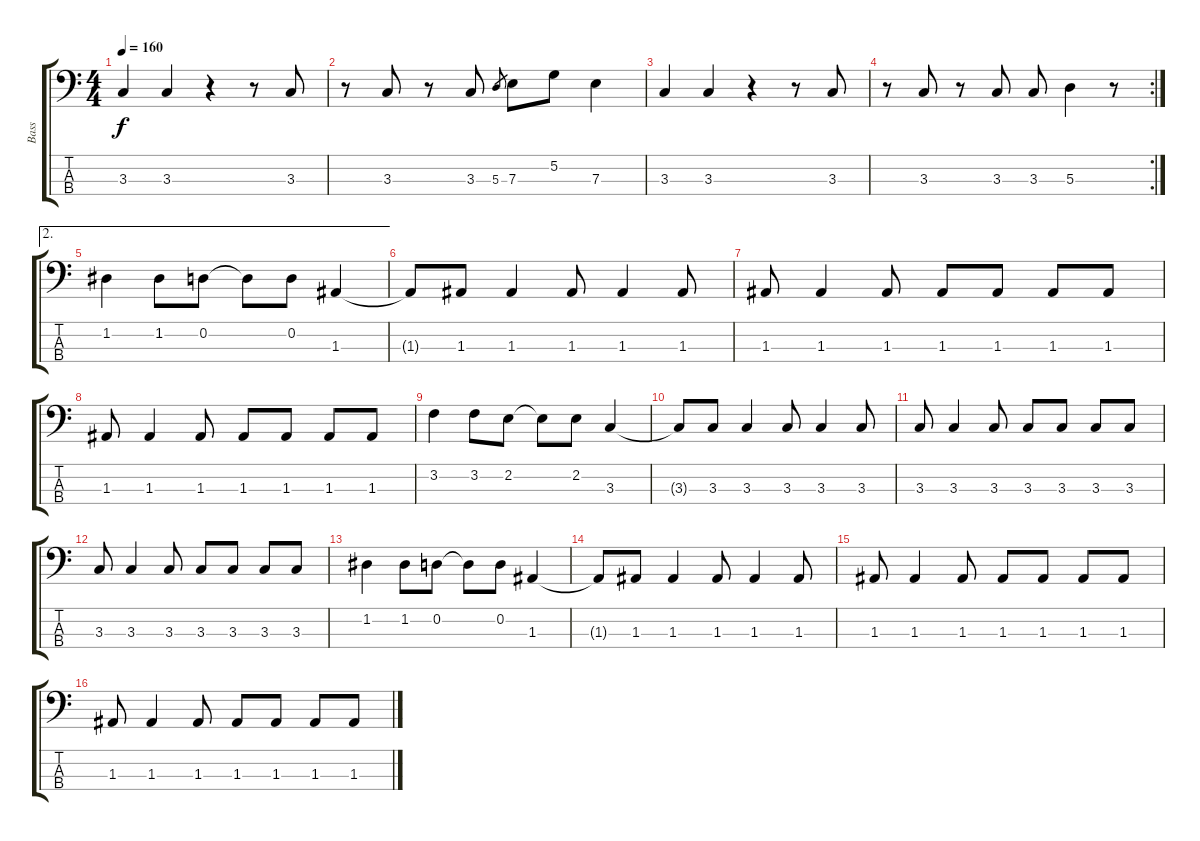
\track ("Bass" "Bass") {instrument electricbasspick}
\staff {score tabs}
\tuning (G2 D2 A1 E1) {hide}
\ts (4 4)
\tempo 160
\clef f4
\ks c
3.3.4{dy f} 3.3.4 r.4 r.8 3.3.8 |
r.8 3.3.8 r.8 3.3.8 5.3.8{gr} 7.3.8 5.2.8 7.3.4 |
3.3.4 3.3.4 r.4 r.8 3.3.8 |
\rc 2
r.8 3.3.8 r.8 3.3.8 3.3.8 5.3.4 r.8 |
\ae 2
1.2.4 1.2.8 0.2.8 0.2{t}.8 0.2.8 1.3.4 |
1.3{t}.8 1.3.8 1.3.4 1.3.8 1.3.4 1.3.8 |
1.3.8 1.3.4 1.3.8 1.3.8 1.3.8 1.3.8 1.3.8 |
1.3.8 1.3.4 1.3.8 1.3.8 1.3.8 1.3.8 1.3.8 |
3.2.4 3.2.8 2.2.8 2.2{t}.8 2.2.8 3.3.4 |
3.3{t}.8 3.3.8 3.3.4 3.3.8 3.3.4 3.3.8 |
3.3.8 3.3.4 3.3.8 3.3.8 3.3.8 3.3.8 3.3.8 |
3.3.8 3.3.4 3.3.8 3.3.8 3.3.8 3.3.8 3.3.8 |
1.2.4 1.2.8 0.2.8 0.2{t}.8 0.2.8 1.3.4 |
1.3{t}.8 1.3.8 1.3.4 1.3.8 1.3.4 1.3.8 |
1.3.8 1.3.4 1.3.8 1.3.8 1.3.8 1.3.8 1.3.8 |
1.3.8 1.3.4 1.3.8 1.3.8 1.3.8 1.3.8 1.3.8
